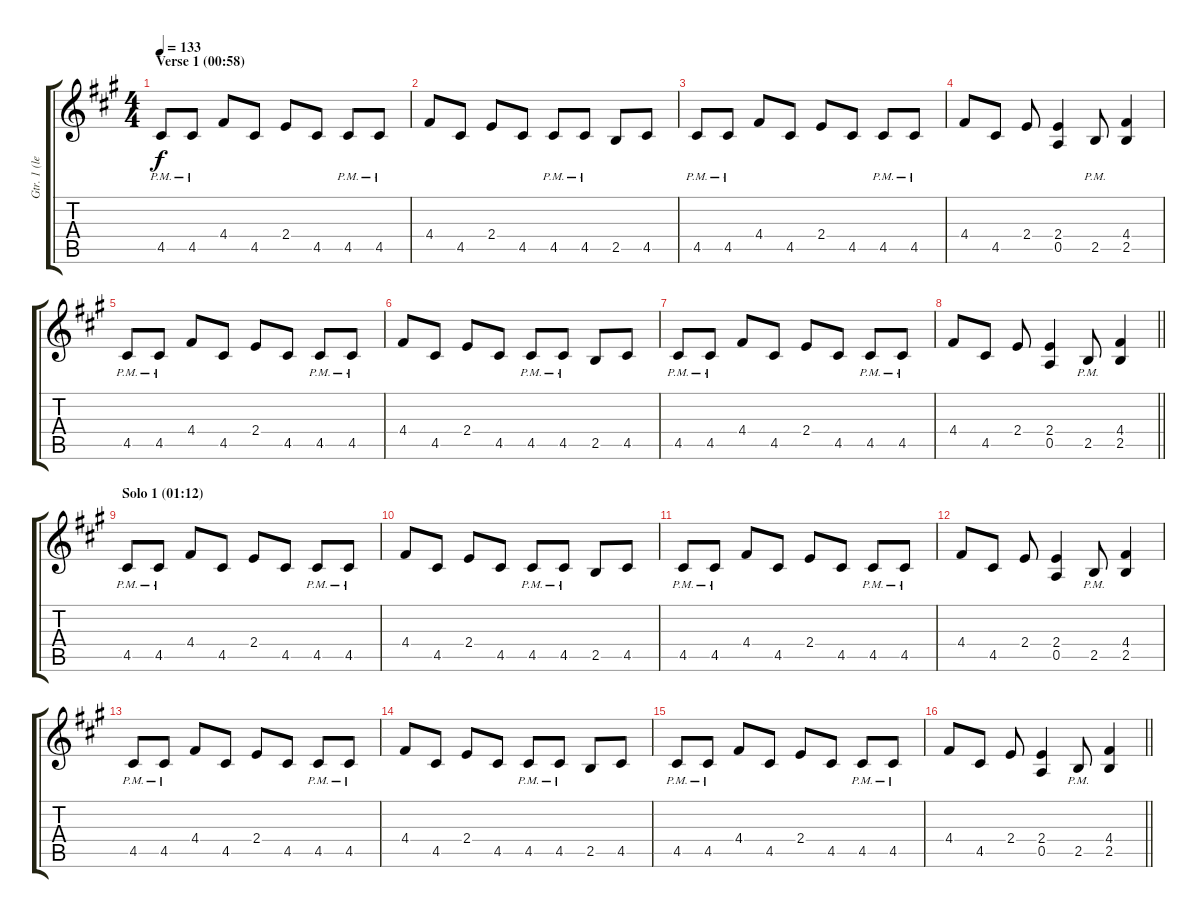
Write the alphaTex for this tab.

\track ("Gtr. 1 (left)" "Gtr. 1 (le") {instrument overdrivenguitar}
\staff {score tabs}
\tuning (E4 B3 G3 D3 A2 E2) {hide}
\ts (4 4)
\section ("" "Verse 1 (00:58)")
\tempo 133
\clef g2
\ks a
4.5{pm}.8{dy f} 4.5{pm}.8 4.4.8 4.5.8 2.4.8 4.5.8 4.5{pm}.8 4.5{pm}.8 |
4.4.8 4.5.8 2.4.8 4.5.8 4.5{pm}.8 4.5{pm}.8 2.5.8 4.5.8 |
4.5{pm}.8 4.5{pm}.8 4.4.8 4.5.8 2.4.8 4.5.8 4.5{pm}.8 4.5{pm}.8 |
4.4.8 4.5.8 2.4.8 (2.4 0.5).4 2.5{pm}.8 (4.4 2.5).4 |
4.5{pm}.8 4.5{pm}.8 4.4.8 4.5.8 2.4.8 4.5.8 4.5{pm}.8 4.5{pm}.8 |
4.4.8 4.5.8 2.4.8 4.5.8 4.5{pm}.8 4.5{pm}.8 2.5.8 4.5.8 |
4.5{pm}.8 4.5{pm}.8 4.4.8 4.5.8 2.4.8 4.5.8 4.5{pm}.8 4.5{pm}.8 |
\barLineRight lightlight
4.4.8 4.5.8 2.4.8 (2.4 0.5).4 2.5{pm}.8 (4.4 2.5).4 |
\section ("" "Solo 1 (01:12)")
4.5{pm}.8 4.5{pm}.8 4.4.8 4.5.8 2.4.8 4.5.8 4.5{pm}.8 4.5{pm}.8 |
4.4.8 4.5.8 2.4.8 4.5.8 4.5{pm}.8 4.5{pm}.8 2.5.8 4.5.8 |
4.5{pm}.8 4.5{pm}.8 4.4.8 4.5.8 2.4.8 4.5.8 4.5{pm}.8 4.5{pm}.8 |
4.4.8 4.5.8 2.4.8 (2.4 0.5).4 2.5{pm}.8 (4.4 2.5).4 |
4.5{pm}.8 4.5{pm}.8 4.4.8 4.5.8 2.4.8 4.5.8 4.5{pm}.8 4.5{pm}.8 |
4.4.8 4.5.8 2.4.8 4.5.8 4.5{pm}.8 4.5{pm}.8 2.5.8 4.5.8 |
4.5{pm}.8 4.5{pm}.8 4.4.8 4.5.8 2.4.8 4.5.8 4.5{pm}.8 4.5{pm}.8 |
\barLineRight lightlight
4.4.8 4.5.8 2.4.8 (2.4 0.5).4 2.5{pm}.8 (4.4 2.5).4
